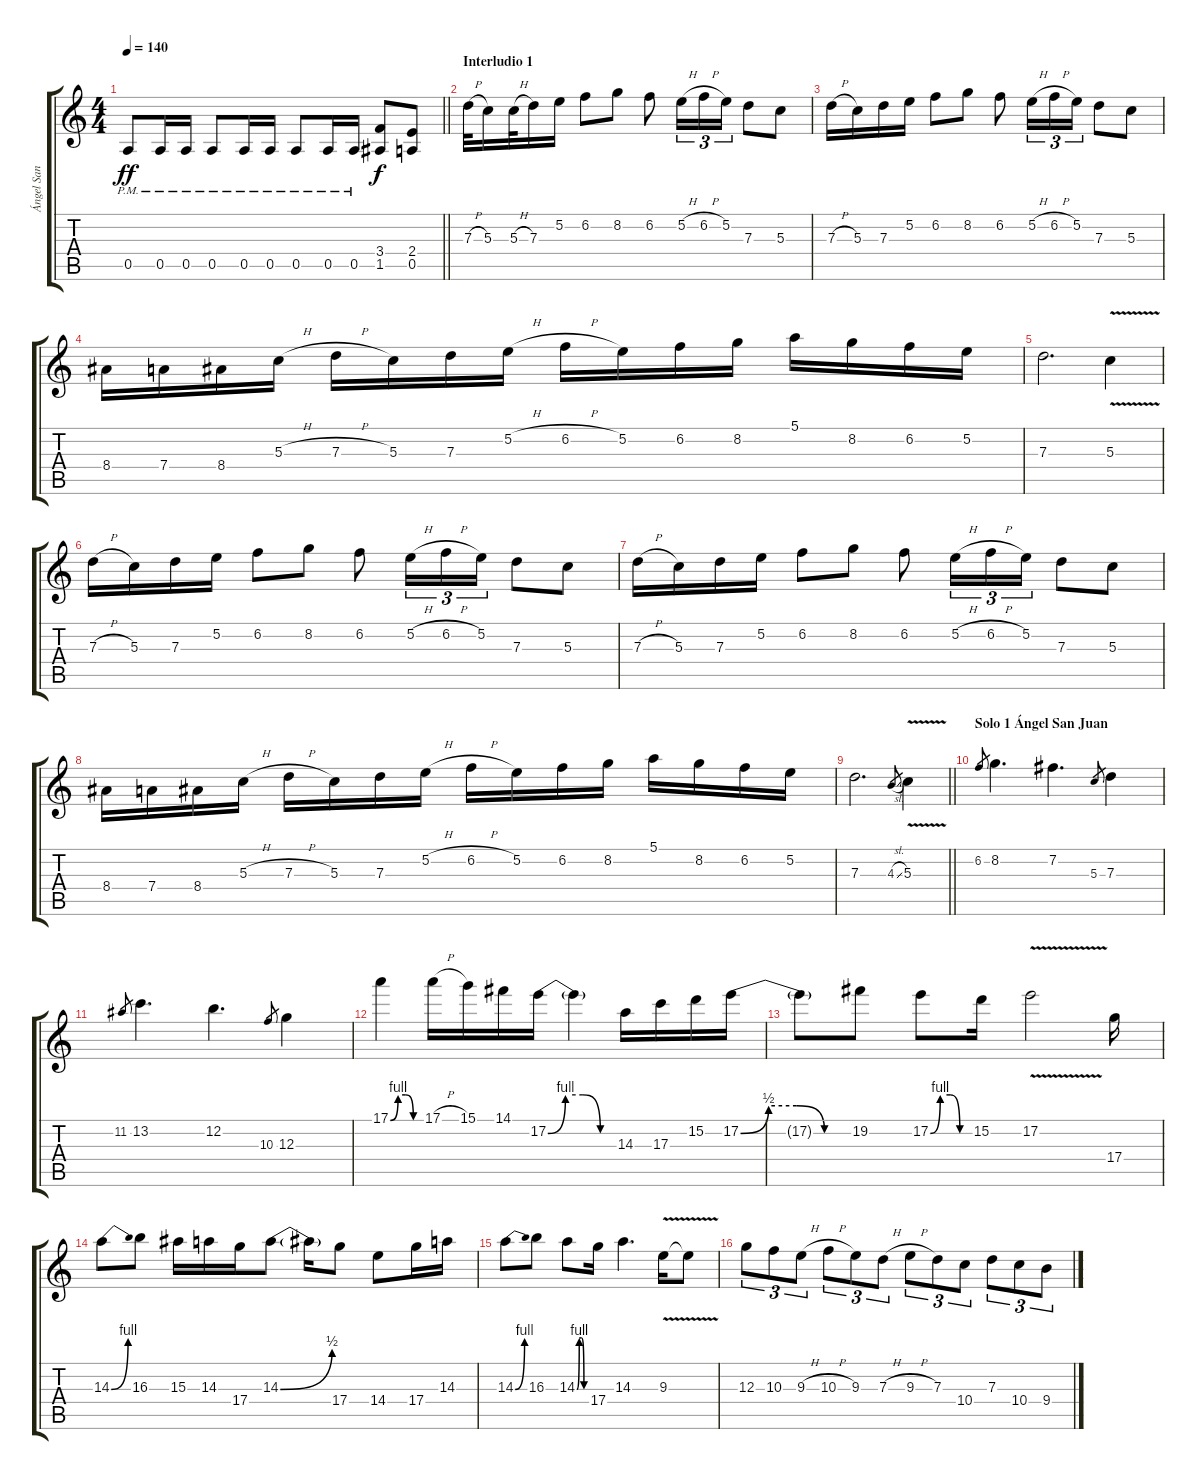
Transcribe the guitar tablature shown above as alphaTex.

\track ("Ángel San Juan" "Ángel San ") {instrument distortionguitar}
\staff {score tabs}
\tuning (E4 B3 G3 D3 A2 E2) {hide}
\ts (4 4)
\tempo 140
\clef g2
\barLineRight lightlight
\ks c
0.5{pm}.8{dy ff} 0.5{pm}.16 0.5{pm}.16 0.5{pm}.8 0.5{pm}.16 0.5{pm}.16 0.5{pm}.8 0.5{pm}.16 0.5{pm}.16 (3.4 1.5).8{dy f} (2.4 0.5).8 |
\section ("" "Interludio 1")
7.3{h}.32{volume 14} 5.3.16 5.3{h}.32 7.3.16 5.2.16 6.2.8 8.2.8 6.2.8 5.2{h}.16{tu (3 2)} 6.2{h}.16{tu (3 2)} 5.2.16{tu (3 2)} 7.3.8 5.3.8 |
7.3{h}.16 5.3.16 7.3.16 5.2.16 6.2.8 8.2.8 6.2.8 5.2{h}.16{tu (3 2)} 6.2{h}.16{tu (3 2)} 5.2.16{tu (3 2)} 7.3.8 5.3.8 |
8.4.16 7.4.16 8.4.16 5.3{h}.16 7.3{h}.16 5.3.16 7.3.16 5.2{h}.16 6.2{h}.16 5.2.16 6.2.16 8.2.16 5.1.16 8.2.16 6.2.16 5.2.16 |
7.3.2{d} 5.3{v}.4 |
7.3{h}.16 5.3.16 7.3.16 5.2.16 6.2.8 8.2.8 6.2.8 5.2{h}.16{tu (3 2)} 6.2{h}.16{tu (3 2)} 5.2.16{tu (3 2)} 7.3.8 5.3.8 |
7.3{h}.16 5.3.16 7.3.16 5.2.16 6.2.8 8.2.8 6.2.8 5.2{h}.16{tu (3 2)} 6.2{h}.16{tu (3 2)} 5.2.16{tu (3 2)} 7.3.8 5.3.8 |
8.4.16 7.4.16 8.4.16 5.3{h}.16 7.3{h}.16 5.3.16 7.3.16 5.2{h}.16 6.2{h}.16 5.2.16 6.2.16 8.2.16 5.1.16 8.2.16 6.2.16 5.2.16 |
\barLineRight lightlight
7.3.2{d} 4.3{sl}.8{gr} 5.3{v}.4 |
\section ("" "Solo 1 Ángel San Juan")
6.2.8{gr} 8.2.4{d volume 16} 7.2.4{d} 5.3.8{gr} 7.3.4 |
11.2.8{gr} 13.2.4{d} 12.2.4{d} 10.3.8{gr} 12.3.4 |
17.1{be (custom 0 0 15 4 30 4 45 0 60 0)}.4 17.1{h}.16 15.1.16 14.1.16 17.2{be (custom 0 0 15 4 30 4 45 0 60 0)}.16 17.2{t}.4 14.3.16 17.3.16 15.2.16 17.2{be (custom 0 0 15 2 30 2 45 0 60 0)}.16 |
17.2{t}.8 19.2.8 17.2{be (custom 0 0 15 4 30 4 45 0 60 0)}.8 15.2.16 17.2{v}.2 17.4.16 |
14.3{be (bend 0 0 60 4)}.8 16.3.8 15.3.16 14.3.16 17.4.16 14.3{be (bend 0 0 60 2)}.8 14.3{t}.16 17.4.8 14.4.8 17.4.16 14.3.16 |
14.3{be (bend 0 0 60 4)}.8 16.3.8 14.3{be (custom 0 0 15 4 30 4 45 0 60 0)}.8 17.4.16 14.3.4{d} 9.3{v}.16 9.3{t}.8 |
12.3.8{tu (3 2)} 10.3.8{tu (3 2)} 9.3{h}.8{tu (3 2)} 10.3{h}.8{tu (3 2)} 9.3.8{tu (3 2)} 7.3{h}.8{tu (3 2)} 9.3{h}.8{tu (3 2)} 7.3.8{tu (3 2)} 10.4.8{tu (3 2)} 7.3.8{tu (3 2)} 10.4.8{tu (3 2)} 9.4.8{tu (3 2)}
